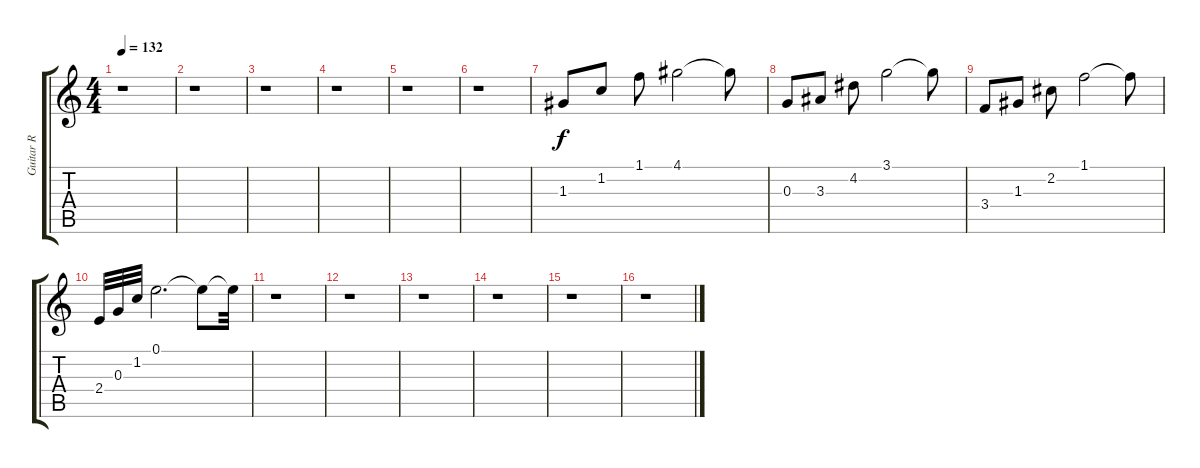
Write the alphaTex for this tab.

\track ("Guitar R" "Guitar R") {instrument acousticguitarnylon}
\staff {score tabs}
\tuning (E4 B3 G3 D3 A2 E2) {hide}
\ts (4 4)
\tempo 132
\clef g2
\ks c
r.1{dy f} |
r.1 |
r.1 |
r.1 |
r.1 |
r.1 |
1.3.8 1.2.8 1.1.8 4.1.2 4.1{t}.8 |
0.3.8 3.3.8 4.2.8 3.1.2 3.1{t}.8 |
3.4.8 1.3.8 2.2.8 1.1.2 1.1{t}.8 |
2.4.32 0.3.32 1.2.32 0.1.2{d} 0.1{t}.8 0.1{t}.32 |
r.1 |
r.1 |
r.1 |
r.1 |
r.1 |
r.1
